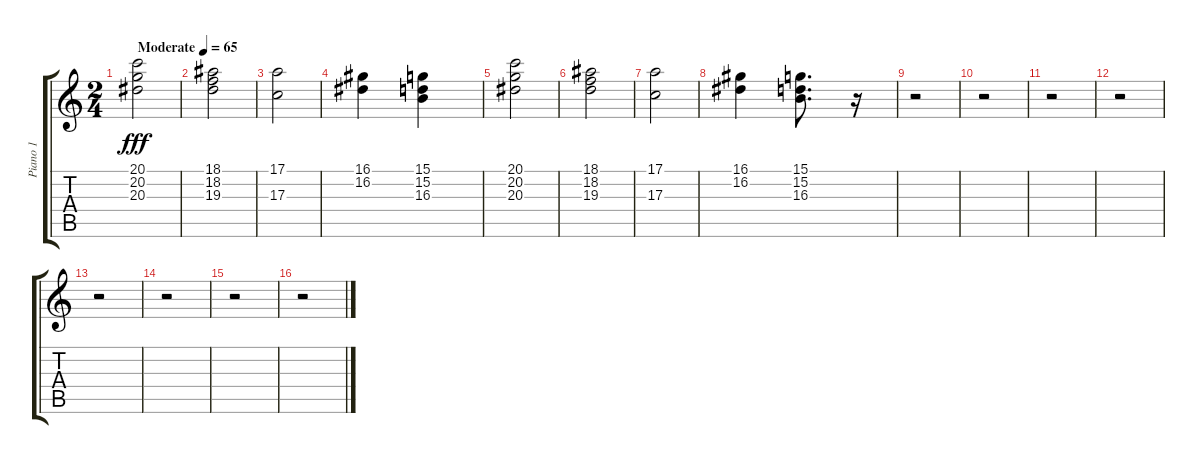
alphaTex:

\track ("Piano 1" "Piano 1") {instrument drawbarorgan}
\staff {score tabs}
\tuning (E4 B3 G3 D3 A2 E2) {hide}
\ts (2 4)
\tempo (65 "Moderate")
\clef g2
\ks c
(20.1 20.2 20.3).2{dy fff instrument drawbarorgan} |
(18.1 18.2 19.3).2 |
(17.1 17.3).2 |
(16.1 16.2).4 (15.1 15.2 16.3).4 |
(20.1 20.2 20.3).2 |
(18.1 18.2 19.3).2 |
(17.1 17.3).2 |
(16.1 16.2).4 (15.1 15.2 16.3).8{d} r.16 |
r.2 |
r.2 |
r.2 |
r.2 |
r.2 |
r.2 |
r.2 |
r.2
